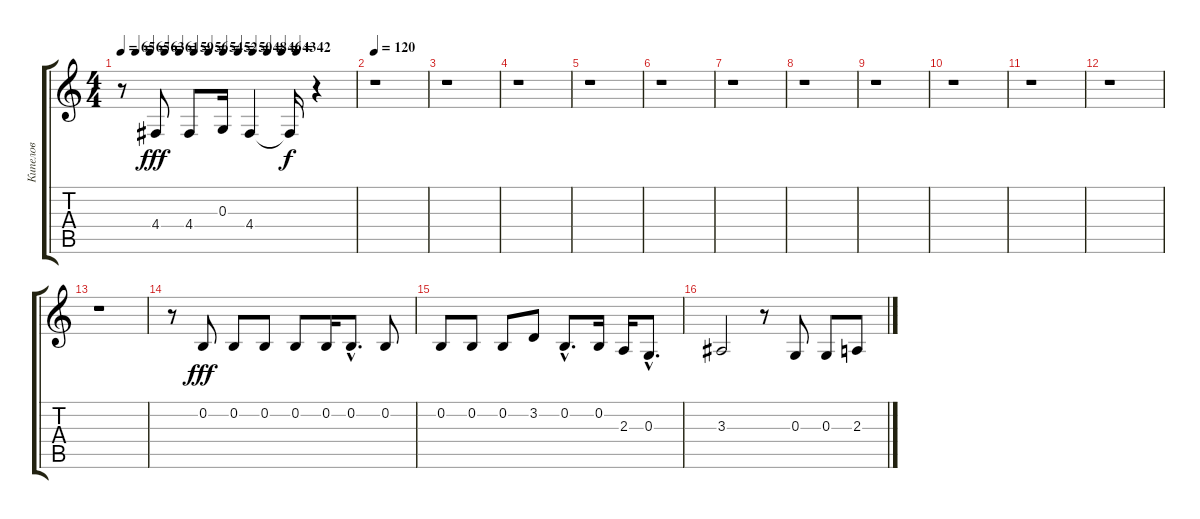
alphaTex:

\track ("Кипелов" "Кипелов") {instrument violin}
\staff {score tabs}
\tuning (E4 B3 G3 D3 A2 E2) {hide}
\ts (4 4)
\tempo 65
\tempo (65 0.0625)
\tempo (63 0.125)
\tempo (61 0.1875)
\tempo (59 0.25)
\tempo (56 0.3125)
\tempo (54 0.375)
\tempo (52 0.4375)
\tempo (50 0.5)
\tempo (48 0.5625)
\tempo (46 0.625)
\tempo (43 0.6875)
\tempo (42 0.75)
\clef g2
\ks c
r.8{dy fff} 4.4.8 4.4.8 0.3.16 4.4.4 4.4{t}.16{dy f} r.4 |
\tempo 120
r.1 |
r.1 |
r.1 |
r.1 |
r.1 |
r.1 |
r.1 |
r.1 |
r.1 |
r.1 |
r.1 |
r.1 |
r.8 0.2.8{dy fff} 0.2.8 0.2.8 0.2.8 0.2.16 0.2{hac}.8{d} 0.2.8 |
0.2.8 0.2.8 0.2.8 3.2.8 0.2{hac}.8{d} 0.2.16 2.3.16 0.3{hac}.8{d} |
3.3.2 r.8 0.3.8 0.3.8 2.3.8
